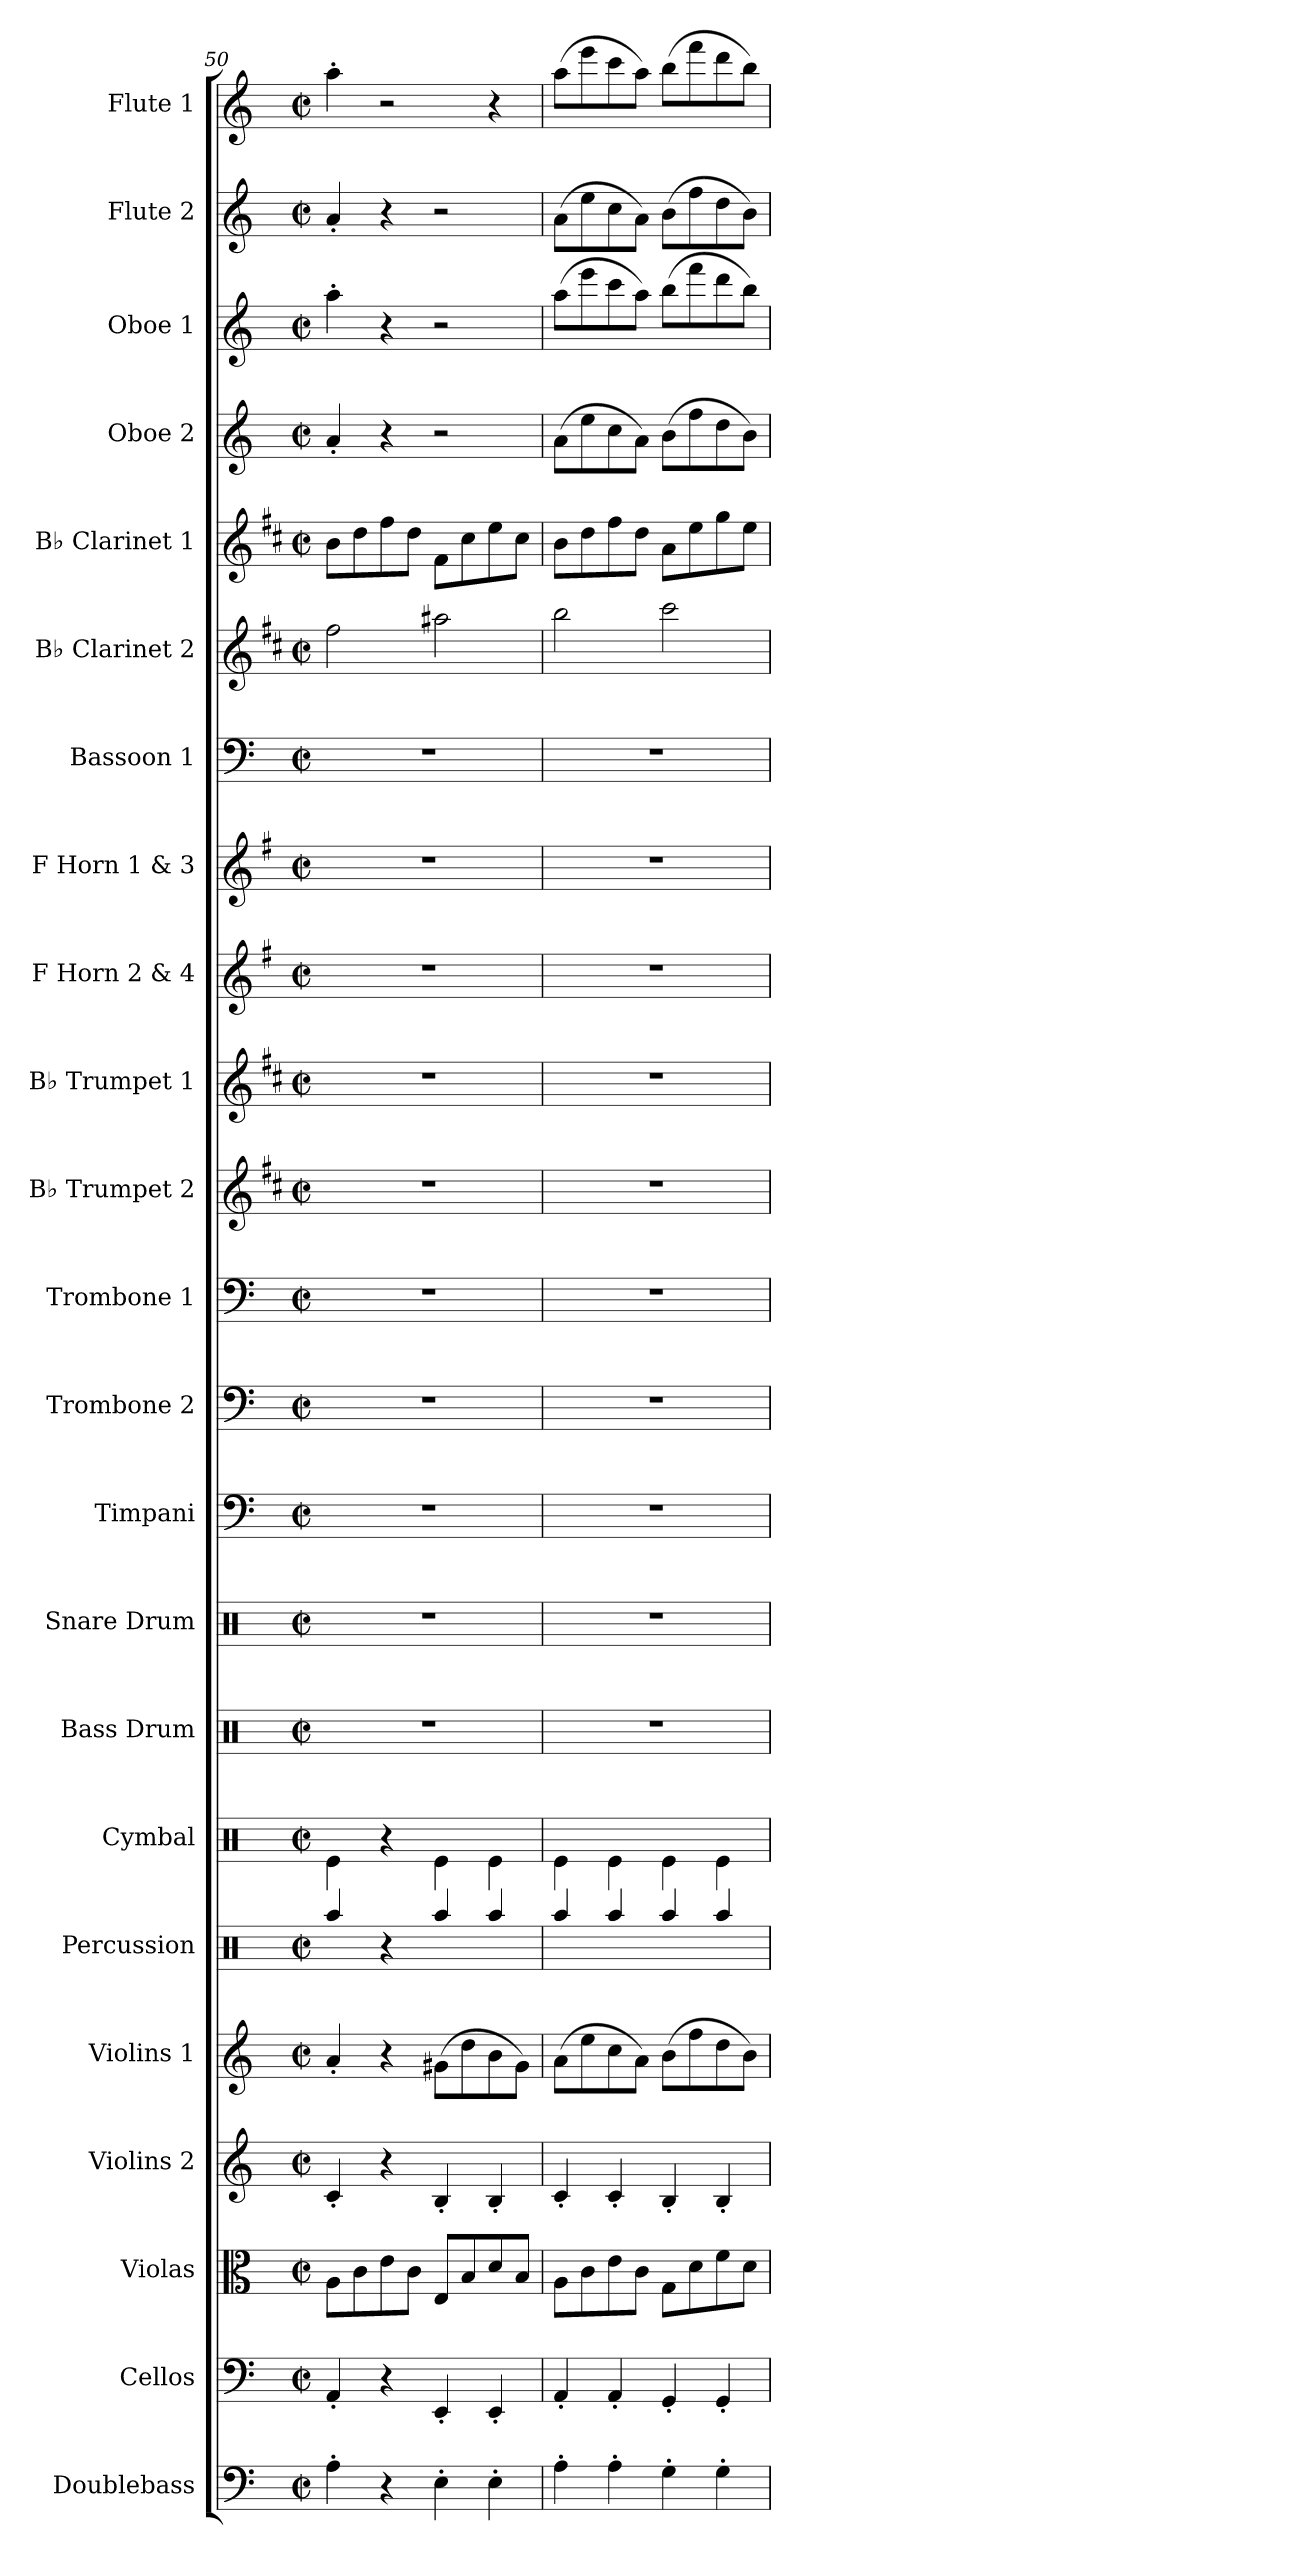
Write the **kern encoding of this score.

**kern	**kern	**kern	**kern	**kern	**kern	**kern	**kern	**kern	**kern	**kern	**kern	**kern	**kern	**kern	**kern	**kern	**kern	**kern	**kern	**kern	**kern	**kern
*part23	*part22	*part21	*part20	*part19	*part18	*part17	*part16	*part15	*part14	*part13	*part12	*part11	*part10	*part9	*part8	*part7	*part6	*part5	*part4	*part3	*part2	*part1
*staff23	*staff22	*staff21	*staff20	*staff19	*staff18	*staff17	*staff16	*staff15	*staff14	*staff13	*staff12	*staff11	*staff10	*staff9	*staff8	*staff7	*staff6	*staff5	*staff4	*staff3	*staff2	*staff1
*I"Doublebass	*I"Cellos	*I"Violas	*I"Violins 2	*I"Violins 1	*I"Percussion	*I"Cymbal	*I"Bass Drum	*I"Snare Drum	*I"Timpani	*I"Trombone 2	*I"Trombone 1	*I"B♭ Trumpet 2	*I"B♭ Trumpet 1	*I"F Horn 2 &amp; 4	*I"F Horn 1 &amp; 3	*I"Bassoon 1	*I"B♭ Clarinet 2	*I"B♭ Clarinet 1	*I"Oboe 2	*I"Oboe 1	*I"Flute 2	*I"Flute 1
*I'Dbs.	*	*I'Vlas.	*I'Vlns. 2	*I'Vlns. 1	*I'Perc.	*I'Cym.	*I'B. Dr.	*I'Sn. Dr.	*I'Timp.	*I'Tbn. 2	*I'Tbn. 1	*I'B♭ Tpt. 2	*I'B♭ Tpt. 1	*I'F Hn. 2 4	*I'F Hn. 1 3	*I'Bsn. 1	*I'B♭ Cl. 2	*I'B♭ Cl. 1	*I'Ob. 2	*I'Ob. 1	*I'Fl. 2	*I'Fl. 1
*clefF4	*clefF4	*clefC3	*clefG2	*clefG2	*clefX	*clefX	*clefX	*clefX	*clefF4	*clefF4	*clefF4	*clefG2	*clefG2	*clefG2	*clefG2	*clefF4	*clefG2	*clefG2	*clefG2	*clefG2	*clefG2	*clefG2
*ITrd7c12	*	*	*	*	*	*	*	*	*	*	*	*ITrd1c2	*ITrd1c2	*ITrd4c7	*ITrd4c7	*	*ITrd1c2	*ITrd1c2	*	*	*	*
*k[]	*k[]	*k[]	*k[]	*k[]	*k[]	*k[]	*k[]	*k[]	*k[]	*k[]	*k[]	*k[]	*k[]	*k[]	*k[]	*k[]	*k[]	*k[]	*k[]	*k[]	*k[]	*k[]
*M2/2	*M2/2	*M2/2	*M2/2	*M2/2	*M2/2	*M2/2	*M2/2	*M2/2	*M2/2	*M2/2	*M2/2	*M2/2	*M2/2	*M2/2	*M2/2	*M2/2	*M2/2	*M2/2	*M2/2	*M2/2	*M2/2	*M2/2
*met(c|)	*met(c|)	*met(c|)	*met(c|)	*met(c|)	*met(c|)	*met(c|)	*met(c|)	*met(c|)	*met(c|)	*met(c|)	*met(c|)	*met(c|)	*met(c|)	*met(c|)	*met(c|)	*met(c|)	*met(c|)	*met(c|)	*met(c|)	*met(c|)	*met(c|)	*met(c|)
=50	=50	=50	=50	=50	=50	=50	=50	=50	=50	=50	=50	=50	=50	=50	=50	=50	=50	=50	=50	=50	=50	=50
4AA'\	4AA'/	8A\L	4c'/	4a'/	4Raa/	4Re\	1r	1r	1r	1r	1r	1r	1r	1r	1r	1r	2ee\	8a\L	4a'/	4aa'\	4a'/	4aa'\
.	.	8c\	.	.	.	.	.	.	.	.	.	.	.	.	.	.	.	8cc\	.	.	.	.
4r	4r	8e\	4r	4r	4r	4r	.	.	.	.	.	.	.	.	.	.	.	8ee\	4r	4r	4r	2r
.	.	8c\J	.	.	.	.	.	.	.	.	.	.	.	.	.	.	.	8cc\J	.	.	.	.
4EE'\	4EE'/	8E/L	4B'/	(>8g#X\L	4Raa/	4Re\	.	.	.	.	.	.	.	.	.	.	2gg#X\	8e\L	2r	2r	2r	.
.	.	8B/	.	8dd\	.	.	.	.	.	.	.	.	.	.	.	.	.	8b\	.	.	.	.
4EE'\	4EE'/	8d/	4B'/	8b\	4Raa/	4Re\	.	.	.	.	.	.	.	.	.	.	.	8dd\	.	.	.	4r
.	.	8B/J	.	8g#\J)	.	.	.	.	.	.	.	.	.	.	.	.	.	8b\J	.	.	.	.
=51	=51	=51	=51	=51	=51	=51	=51	=51	=51	=51	=51	=51	=51	=51	=51	=51	=51	=51	=51	=51	=51	=51
4AA'\	4AA'/	8A\L	4c'/	(>8a\L	4Raa/	4Re\	1r	1r	1r	1r	1r	1r	1r	1r	1r	1r	2aa\	8a\L	(>8a\L	(>8aa\L	(>8a\L	(>8aa\L
.	.	8c\	.	8ee\	.	.	.	.	.	.	.	.	.	.	.	.	.	8cc\	8ee\	8eee\	8ee\	8eee\
4AA'\	4AA'/	8e\	4c'/	8cc\	4Raa/	4Re\	.	.	.	.	.	.	.	.	.	.	.	8ee\	8cc\	8ccc\	8cc\	8ccc\
.	.	8c\J	.	8a\J)	.	.	.	.	.	.	.	.	.	.	.	.	.	8cc\J	8a\J)	8aa\J)	8a\J)	8aa\J)
4GG'\	4GG'/	8G\L	4B'/	(>8b\L	4Raa/	4Re\	.	.	.	.	.	.	.	.	.	.	2bb\	8g\L	(>8b\L	(>8bb\L	(>8b\L	(>8bb\L
.	.	8d\	.	8ff\	.	.	.	.	.	.	.	.	.	.	.	.	.	8dd\	8ff\	8fff\	8ff\	8fff\
4GG'\	4GG'/	8f\	4B'/	8dd\	4Raa/	4Re\	.	.	.	.	.	.	.	.	.	.	.	8ff\	8dd\	8ddd\	8dd\	8ddd\
.	.	8d\J	.	8b\J)	.	.	.	.	.	.	.	.	.	.	.	.	.	8dd\J	8b\J)	8bb\J)	8b\J)	8bb\J)
=	=	=	=	=	=	=	=	=	=	=	=	=	=	=	=	=	=	=	=	=	=	=
*-	*-	*-	*-	*-	*-	*-	*-	*-	*-	*-	*-	*-	*-	*-	*-	*-	*-	*-	*-	*-	*-	*-
